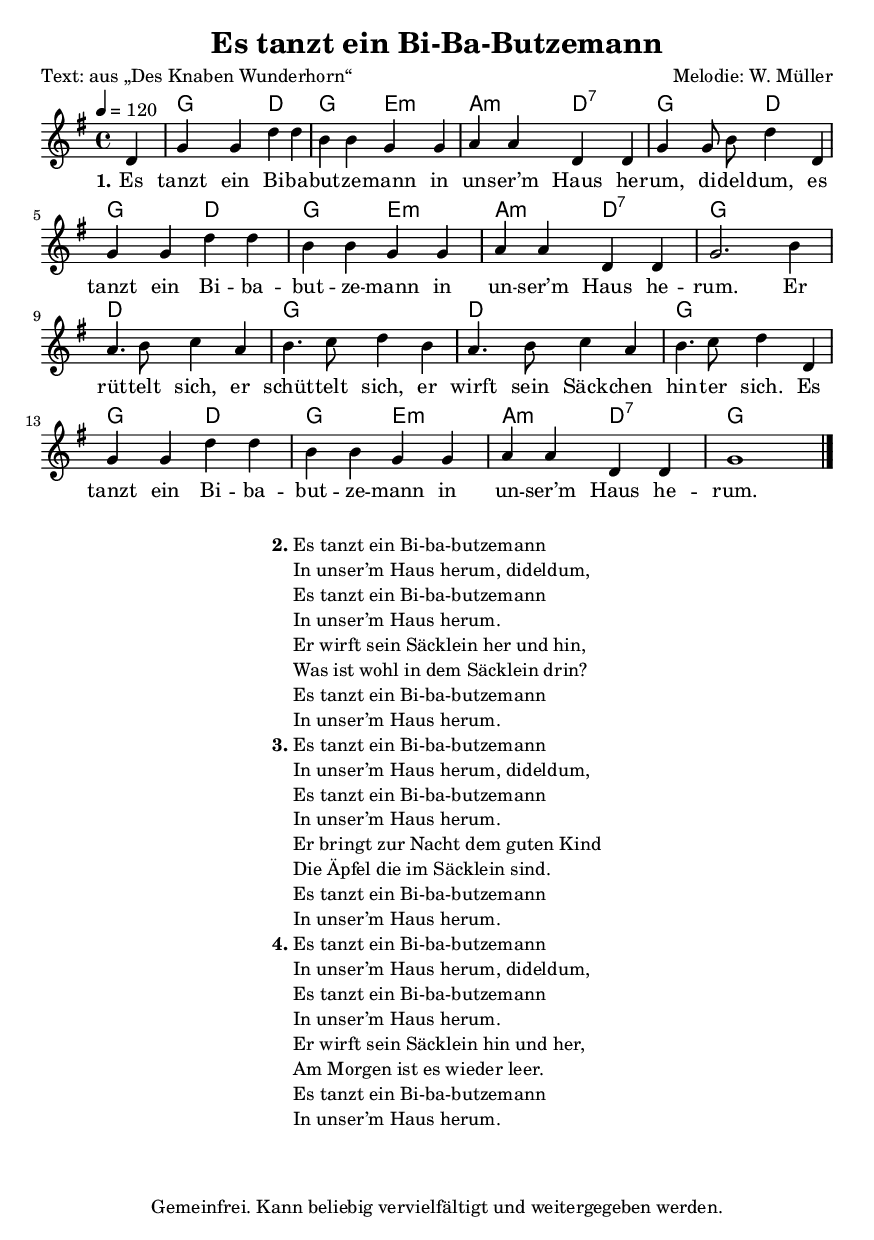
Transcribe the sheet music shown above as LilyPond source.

% Dieses Notenblatt wurde erstellt von Carsten Knittel [http://www.mcnoten.de]
%
% Kontakt: info@mcnoten.de
%
% geringfügige Änderungen von Hauke Rehr

\include "deutsch.ly"
\include "default.ly"

\version "2.12.3"
\header {
  title = "Es tanzt ein Bi-Ba-Butzemann"
  poet = "Text: aus „Des Knaben Wunderhorn“"
  composer = "Melodie: W. Müller"
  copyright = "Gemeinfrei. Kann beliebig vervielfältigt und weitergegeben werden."
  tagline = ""
}

#(set-global-staff-size 16)

akkorde = \chordmode {
  s4 c2 g2 c2 a2:m d2:m g2:7 c2 g2
  c2 g2 c2 a2:m d2:m g2:7 c1 g1 c1
  g1 c1 c2 g2 c2 a2:m d2:m g2:7 c1
}

melodie = \relative c' {
  \partial4
  g'4 | c c g' g | e e c c | d d g, g | c c8 e g4 g,
  \break
  c c g' g | e e c c | d d g, g | c2. e4
  \break
  d4. e8  f4 d | e4. f8 g4 e | d4. e8  f4 d | e4. f8 g4 g,
  \break
  c c g' g | e e c c | d d g, g | c1 \bar "|."
}

text = \lyricmode {
  \set stanza = "1."
  Es tanzt ein Bi -- ba -- but -- ze -- mann
  in un -- ser’m Haus he -- rum, di -- del -- dum,
  es tanzt ein Bi -- ba -- but -- ze -- mann
  in un -- ser’m Haus he -- rum.

  Er rüt -- telt sich, er schüt -- telt sich,
  er wirft sein Säck -- chen hin -- ter sich.
  Es tanzt ein Bi -- ba -- but -- ze -- mann
  in un -- ser’m Haus he -- rum.
}

\score {
  \transpose c' g {
    <<
      \new ChordNames { \akkorde }
      \new Voice = "Lied" {
        \autoBeamOff
        \clef "treble"
        \time 4/4
        \key c\major
        \tempo 4 = 120
        \melodie
      }
      \new Lyrics \lyricsto "Lied" { \text }
    >>
  }
 \layout {}
 \midi {}
}

\markup {
  \fill-line {
    % Kann entfernt werden, wenn wenig Platz auf der Seite ist
    \column {
      \line {
        \bold "2."
        \column {
          "Es tanzt ein Bi-ba-butzemann"
          "In unser’m Haus herum, dideldum,"
          "Es tanzt ein Bi-ba-butzemann"
          "In unser’m Haus herum."
          "Er wirft sein Säcklein her und hin,"
          "Was ist wohl in dem Säcklein drin?"
          "Es tanzt ein Bi-ba-butzemann"
          "In unser’m Haus herum."
        }
      }
      \hspace #0.1 % Vertikaler Abstand zwischen Strophen
      \line {
        \bold "3."
        \column {
          "Es tanzt ein Bi-ba-butzemann"
          "In unser’m Haus herum, dideldum,"
          "Es tanzt ein Bi-ba-butzemann"
          "In unser’m Haus herum."
          "Er bringt zur Nacht dem guten Kind"
          "Die Äpfel die im Säcklein sind."
          "Es tanzt ein Bi-ba-butzemann"
          "In unser’m Haus herum."
        }
      }
      \hspace #0.1 % Vertikaler Abstand zwischen Strophen
      \line {
        \bold "4."
        \column {
          "Es tanzt ein Bi-ba-butzemann"
          "In unser’m Haus herum, dideldum,"
          "Es tanzt ein Bi-ba-butzemann"
          "In unser’m Haus herum."
          "Er wirft sein Säcklein hin und her,"
          "Am Morgen ist es wieder leer."
          "Es tanzt ein Bi-ba-butzemann"
          "In unser’m Haus herum."
        }
      }
    }
  }
  \hspace #0.1 % zusätzlichen Platz für den rechten Rand
  % kann entfernt werden, wenn wenig Platz auf der Seite ist
}

 % some settings % vim: sw=2 et
